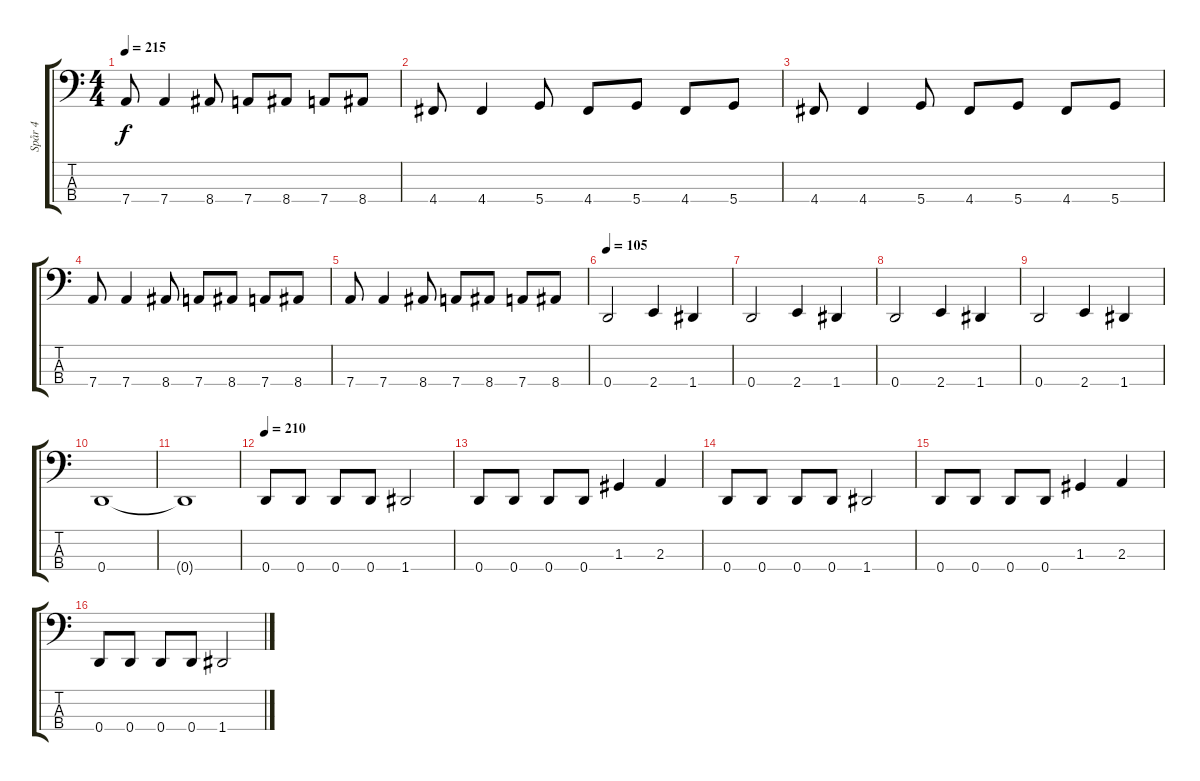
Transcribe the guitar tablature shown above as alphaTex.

\track ("Spår 4" "Spår 4") {instrument electricbassfinger}
\staff {score tabs}
\tuning (F2 C2 G1 D1) {hide}
\ts (4 4)
\tempo 215
\clef f4
\ks c
7.4.8{dy f} 7.4.4 8.4.8 7.4.8 8.4.8 7.4.8 8.4.8 |
4.4.8 4.4.4 5.4.8 4.4.8 5.4.8 4.4.8 5.4.8 |
4.4.8 4.4.4 5.4.8 4.4.8 5.4.8 4.4.8 5.4.8 |
7.4.8 7.4.4 8.4.8 7.4.8 8.4.8 7.4.8 8.4.8 |
7.4.8 7.4.4 8.4.8 7.4.8 8.4.8 7.4.8 8.4.8 |
\tempo 105
0.4.2 2.4.4 1.4.4 |
0.4.2 2.4.4 1.4.4 |
0.4.2 2.4.4 1.4.4 |
0.4.2 2.4.4 1.4.4 |
0.4.1 |
0.4{t}.1 |
\tempo 210
0.4.8 0.4.8 0.4.8 0.4.8 1.4.2 |
0.4.8 0.4.8 0.4.8 0.4.8 1.3.4 2.3.4 |
0.4.8 0.4.8 0.4.8 0.4.8 1.4.2 |
0.4.8 0.4.8 0.4.8 0.4.8 1.3.4 2.3.4 |
0.4.8 0.4.8 0.4.8 0.4.8 1.4.2
